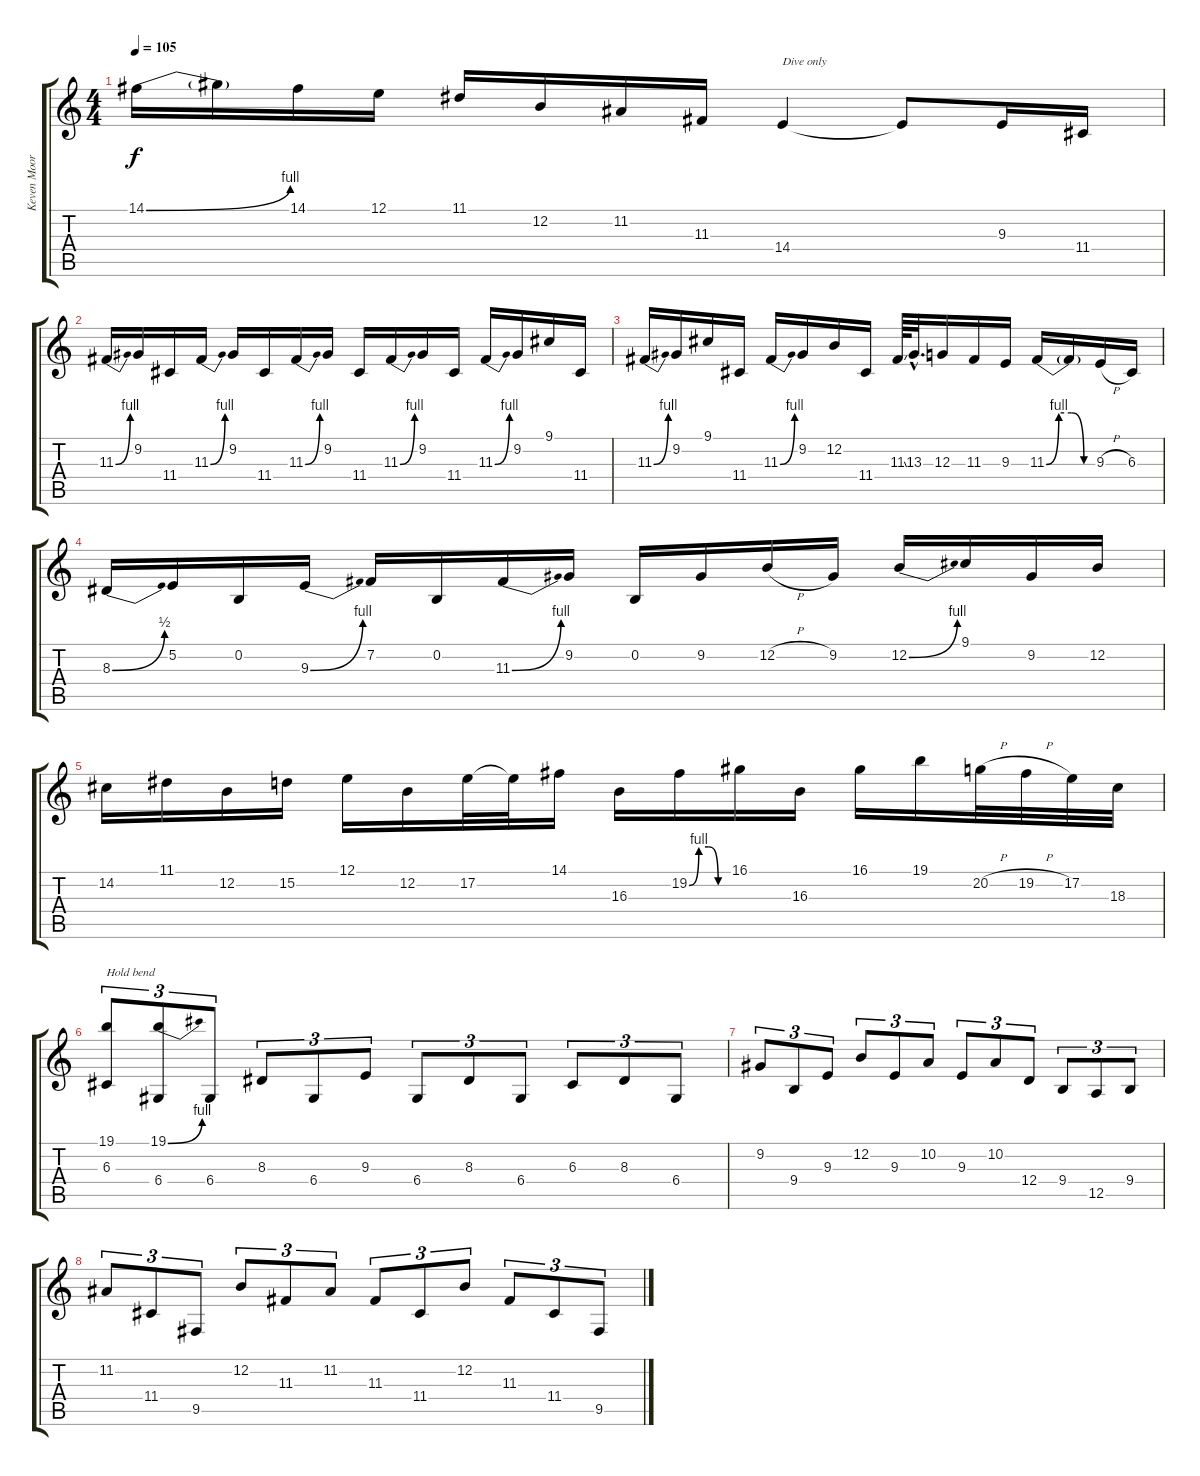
\track ("Keven Moore" "Keven Moor") {instrument synthbrass2}
\staff {score tabs}
\tuning (E4 B3 G3 D3 A2 E2) {hide}
\ts (4 4)
\tempo 105
\clef g2
\ks c
14.1{be (bend 0 0 60 4)}.16{dy f} 14.1{t}.16 14.1.16 12.1.16 11.1.16 12.2.16 11.2.16 11.3.16 14.4.4{txt "Dive only"} 14.4{t}.8 9.3.16 11.4.16 |
11.3{be (bend 0 0 60 4)}.16 9.2.16 11.4.16 11.3{be (bend 0 0 60 4)}.16 9.2.16 11.4.16 11.3{be (bend 0 0 60 4)}.16 9.2.16 11.4.16 11.3{be (bend 0 0 60 4)}.16 9.2.16 11.4.16 11.3{be (bend 0 0 60 4)}.16 9.2.16 9.1.16 11.4.16 |
11.3{be (bend 0 0 60 4)}.16 9.2.16 9.1.16 11.4.16 11.3{be (bend 0 0 60 4)}.16 9.2.16 12.2.16 11.4.16 11.3{ss}.64 13.3{hac}.32{d} 12.3.16 11.3.16 9.3.16 11.3{be (custom 0 0 15 4 30 4 45 0 60 0)}.16 11.3{t}.16 9.3{h}.16 6.3.16 |
8.3{be (bend 0 0 60 2)}.16 5.2.16 0.2.16 9.3{be (bend 0 0 60 4)}.16 7.2.16 0.2.16 11.3{be (bend 0 0 60 4)}.16 9.2.16 0.2.16 9.2.16 12.2{h}.16 9.2.16 12.2{be (bend 0 0 60 4)}.16 9.1.16 9.2.16 12.2.16 |
14.2.16 11.1.16 12.2.16 15.2.16 12.1.16 12.2.16 17.2.32 17.2{t}.32 14.1.16 16.3.16 19.2{be (custom 0 0 15 4 30 4 45 0 60 0)}.16 16.1.16 16.3.16 16.1.16 19.1.16 20.2{h}.32 19.2{h}.32 17.2.32 18.3.32 |
(19.1 6.3).8{tu (3 2) txt "Hold bend"} (19.1{be (bend 0 0 60 4)} 6.4).8{tu (3 2)} 6.4.8{tu (3 2)} 8.3.8{tu (3 2)} 6.4.8{tu (3 2)} 9.3.8{tu (3 2)} 6.4.8{tu (3 2)} 8.3.8{tu (3 2)} 6.4.8{tu (3 2)} 6.3.8{tu (3 2)} 8.3.8{tu (3 2)} 6.4.8{tu (3 2)} |
9.2.8{tu (3 2)} 9.4.8{tu (3 2)} 9.3.8{tu (3 2)} 12.2.8{tu (3 2)} 9.3.8{tu (3 2)} 10.2.8{tu (3 2)} 9.3.8{tu (3 2)} 10.2.8{tu (3 2)} 12.4.8{tu (3 2)} 9.4.8{tu (3 2)} 12.5.8{tu (3 2)} 9.4.8{tu (3 2)} |
11.2.8{tu (3 2)} 11.4.8{tu (3 2)} 9.5.8{tu (3 2)} 12.2.8{tu (3 2)} 11.3.8{tu (3 2)} 11.2.8{tu (3 2)} 11.3.8{tu (3 2)} 11.4.8{tu (3 2)} 12.2.8{tu (3 2)} 11.3.8{tu (3 2)} 11.4.8{tu (3 2)} 9.5.8{tu (3 2)}
